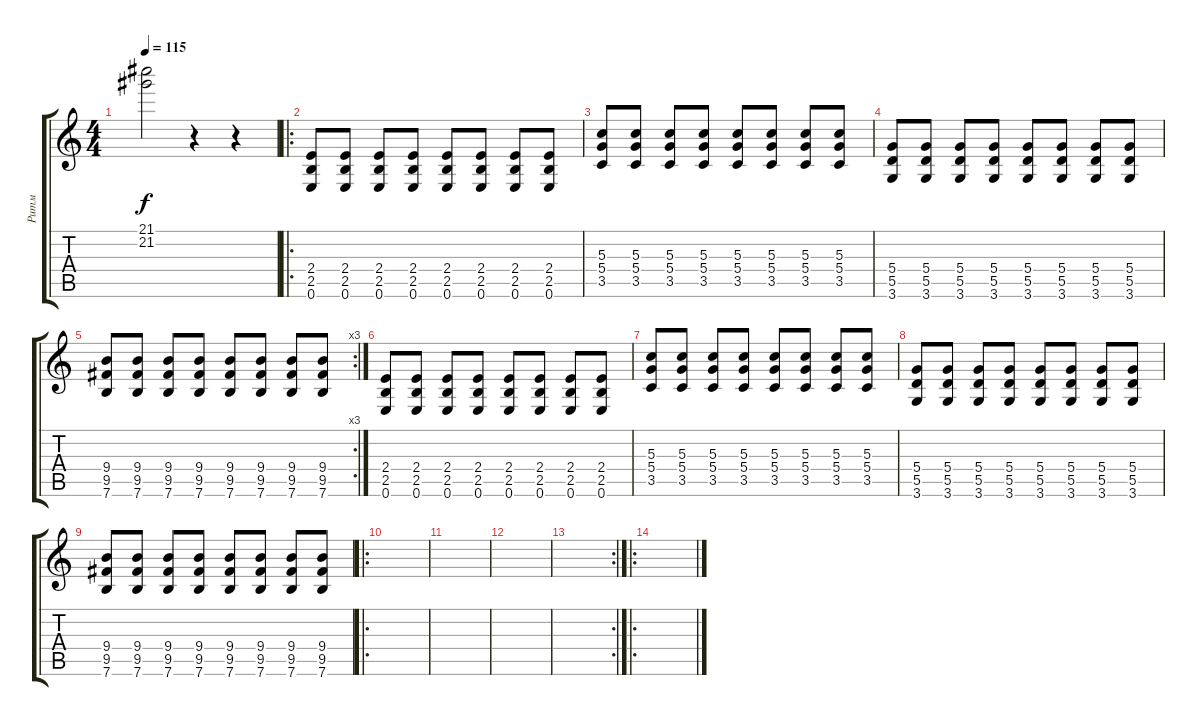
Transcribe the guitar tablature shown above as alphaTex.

\track ("Ритм" "Ритм") {instrument overdrivenguitar}
\staff {score tabs}
\tuning (E4 B3 G3 D3 A2 E2) {hide}
\ts (4 4)
\tempo 115
\clef g2
\ks c
(21.1{t} 21.2{t}).2{dy f} r.4 r.4 |
\ro
(2.4 2.5 0.6).8{volume 16} (2.4 2.5 0.6).8 (2.4 2.5 0.6).8 (2.4 2.5 0.6).8 (2.4 2.5 0.6).8 (2.4 2.5 0.6).8 (2.4 2.5 0.6).8 (2.4 2.5 0.6).8 |
(5.3 5.4 3.5).8 (5.3 5.4 3.5).8 (5.3 5.4 3.5).8 (5.3 5.4 3.5).8 (5.3 5.4 3.5).8 (5.3 5.4 3.5).8 (5.3 5.4 3.5).8 (5.3 5.4 3.5).8 |
(5.4 5.5 3.6).8 (5.4 5.5 3.6).8 (5.4 5.5 3.6).8 (5.4 5.5 3.6).8 (5.4 5.5 3.6).8 (5.4 5.5 3.6).8 (5.4 5.5 3.6).8 (5.4 5.5 3.6).8 |
\rc 3
(9.4 9.5 7.6).8 (9.4 9.5 7.6).8 (9.4 9.5 7.6).8 (9.4 9.5 7.6).8 (9.4 9.5 7.6).8 (9.4 9.5 7.6).8 (9.4 9.5 7.6).8 (9.4 9.5 7.6).8 |
(2.4 2.5 0.6).8 (2.4 2.5 0.6).8 (2.4 2.5 0.6).8 (2.4 2.5 0.6).8 (2.4 2.5 0.6).8 (2.4 2.5 0.6).8 (2.4 2.5 0.6).8 (2.4 2.5 0.6).8 |
(5.3 5.4 3.5).8 (5.3 5.4 3.5).8 (5.3 5.4 3.5).8 (5.3 5.4 3.5).8 (5.3 5.4 3.5).8 (5.3 5.4 3.5).8 (5.3 5.4 3.5).8 (5.3 5.4 3.5).8 |
(5.4 5.5 3.6).8 (5.4 5.5 3.6).8 (5.4 5.5 3.6).8 (5.4 5.5 3.6).8 (5.4 5.5 3.6).8 (5.4 5.5 3.6).8 (5.4 5.5 3.6).8 (5.4 5.5 3.6).8 |
(9.4 9.5 7.6).8 (9.4 9.5 7.6).8 (9.4 9.5 7.6).8 (9.4 9.5 7.6).8 (9.4 9.5 7.6).8 (9.4 9.5 7.6).8 (9.4 9.5 7.6).8 (9.4 9.5 7.6).8 |
\ro
|
|
|
\rc 2
|
\ro
